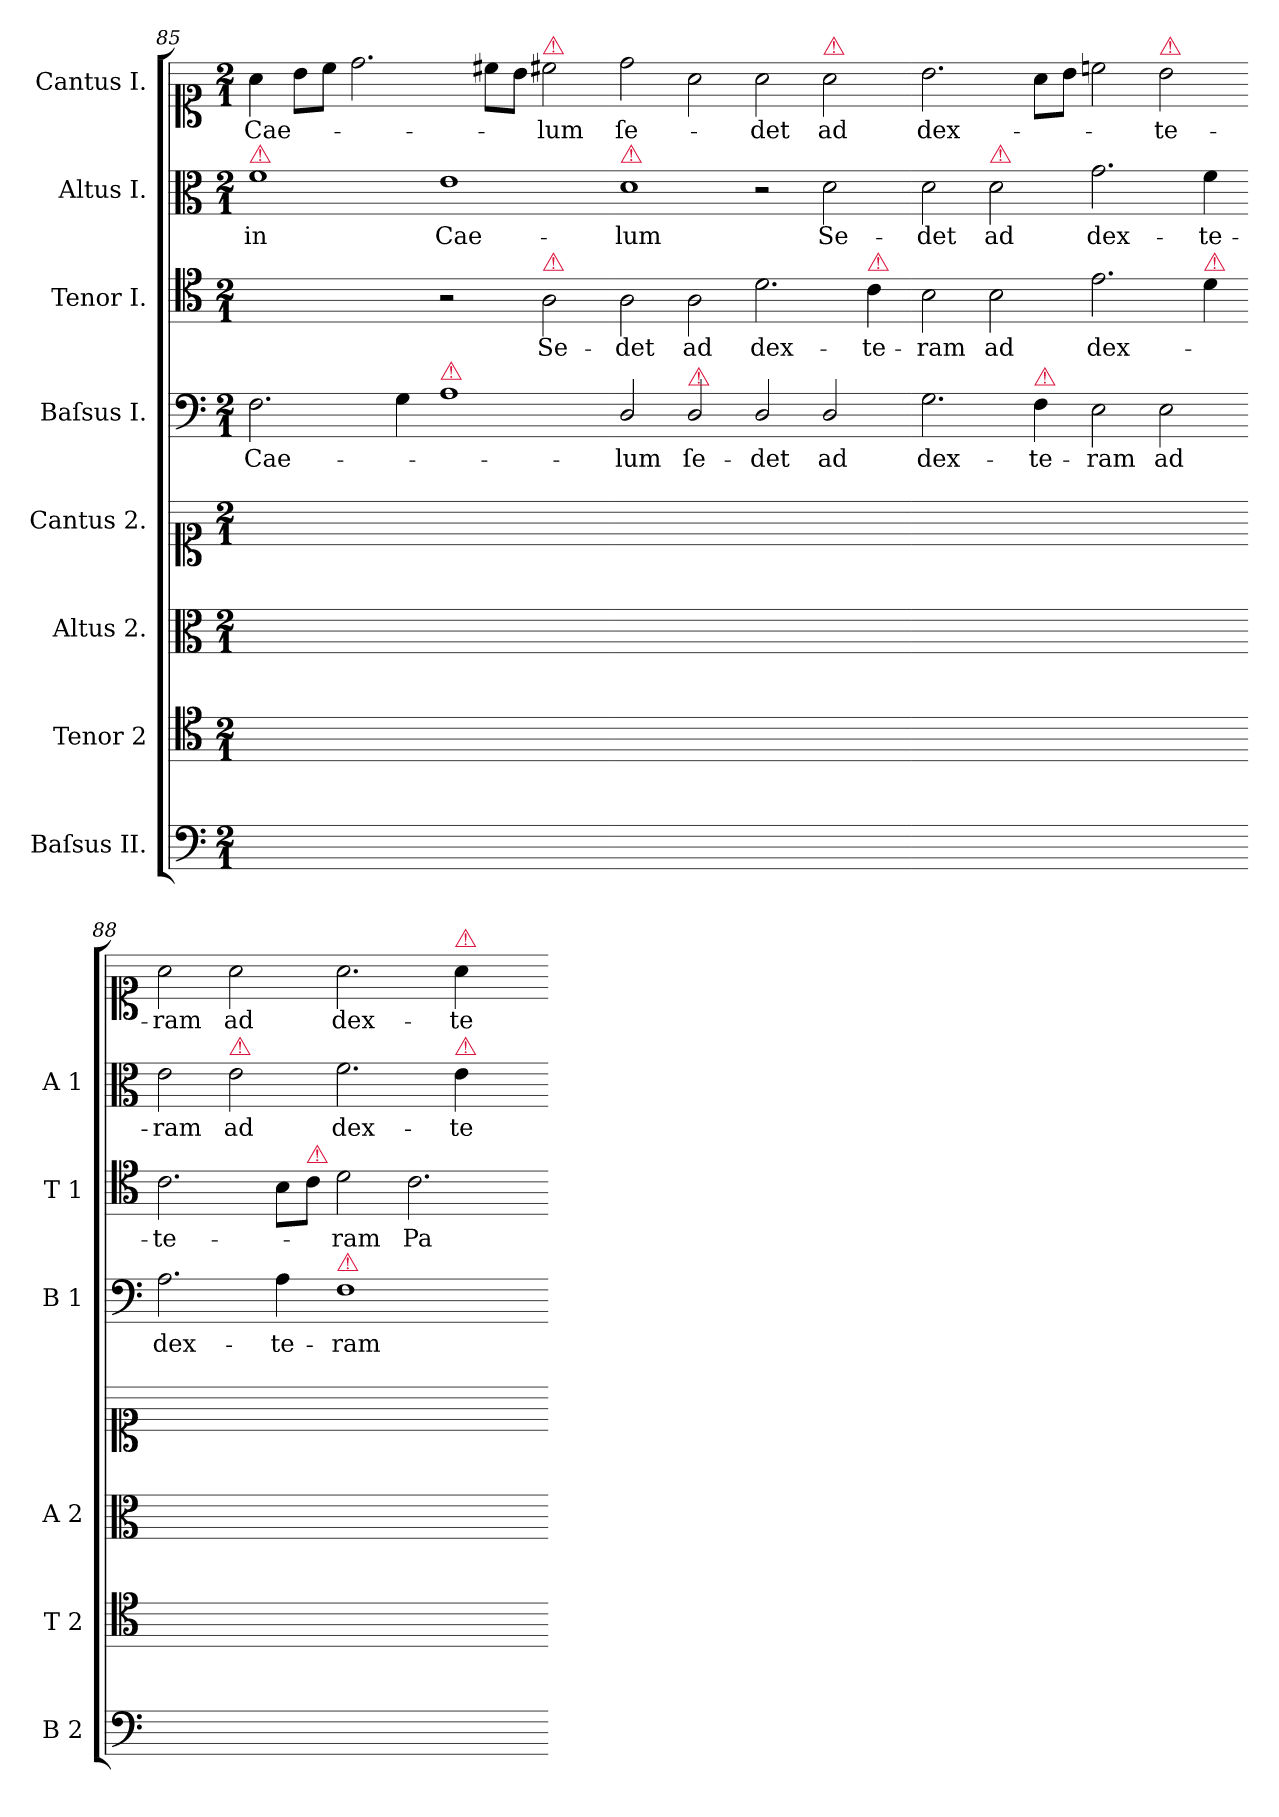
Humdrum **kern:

**kern	**kern	**kern	**kern	**kern	**text	**kern	**text	**kern	**text	**kern	**text
*part8	*part7	*part6	*part5	*part4	*part4	*part3	*part3	*part2	*part2	*part1	*part1
*staff8	*staff7	*staff6	*staff5	*staff4	*staff4	*staff3	*staff3	*staff2	*staff2	*staff1	*staff1
*I"Baſsus II.	*I"Tenor 2	*I"Altus 2.	*I"Cantus 2.	*I"Baſsus I.	*	*I"Tenor I.	*	*I"Altus I.	*	*I"Cantus I.	*
*I'B 2	*I'T 2	*I'A 2	*	*I'B 1	*	*I'T 1	*	*I'A 1	*	*	*
*clefF4	*clefC4	*clefC3	*clefC1	*clefF4	*	*clefC4	*	*clefC3	*	*clefC1	*
*k[]	*k[]	*k[]	*k[]	*k[]	*	*k[]	*	*k[]	*	*k[]	*
*a:	*a:	*a:	*a:	*a:	*	*a:	*	*a:	*	*a:	*
*M2/1	*M2/1	*M2/1	*M2/1	*M2/1	*	*M2/1	*	*M2/1	*	*M2/1	*
=85	=85	=85	=85	=85	=85	=85	=85	=85	=85	=85	=85
!	!	!	!	!	!	!	!	!LO:TX:a:color=crimson:t=⚠	!	!	!
0ryy	0ryy	0ryy	0ryy	2.F\	Cae-	1ryy	.	1f	in	4a\	Cae-
.	.	.	.	.	.	.	.	.	.	8b\L	.
.	.	.	.	.	.	.	.	.	.	8cc\J	.
.	.	.	.	.	.	.	.	.	.	2.dd\	.
.	.	.	.	4G\	.	.	.	.	.	.	.
!	!	!	!	!LO:TX:a:color=crimson:t=⚠	!	!	!	!	!	!	!
.	.	.	.	1A	.	2r	.	1e	Cae-	.	.
.	.	.	.	.	.	.	.	.	.	8cc#X\L	.
.	.	.	.	.	.	.	.	.	.	8b\J	.
!	!	!	!	!	!	!	!	!	!	!LO:TX:a:color=crimson:t=⚠	!
!	!	!	!	!	!	!LO:TX:a:color=crimson:t=⚠	!	!	!	!	!
.	.	.	.	.	.	2A\	Se-	.	.	2cc#X\	-lum
=86-	=86-	=86-	=86-	=86-	=86-	=86-	=86-	=86-	=86-	=86-	=86-
!	!	!	!	!	!	!	!	!LO:TX:a:color=crimson:t=⚠	!	!	!
0ryy	0ryy	0ryy	0ryy	2D/	-lum	2A\	-det	1d	-lum	2dd\	ſe-
!	!	!	!	!LO:TX:a:color=crimson:t=⚠	!	!	!	!	!	!	!
.	.	.	.	2D/	ſe-	2A\	ad	.	.	2a\	.
.	.	.	.	2D/	-det	2.d\	dex-	2r	.	2a\	-det
!	!	!	!	!	!	!	!	!	!	!LO:TX:a:color=crimson:t=⚠	!
.	.	.	.	2D/	ad	.	.	2d\	Se-	2a\	ad
!	!	!	!	!	!	!LO:TX:a:color=crimson:t=⚠	!	!	!	!	!
.	.	.	.	.	.	4c\	-te-	.	.	.	.
=87-	=87-	=87-	=87-	=87-	=87-	=87-	=87-	=87-	=87-	=87-	=87-
0ryy	0ryy	0ryy	0ryy	2.G\	dex-	2B\	-ram	2d\	-det	2.b\	dex-
!	!	!	!	!	!	!	!	!LO:TX:a:color=crimson:t=⚠	!	!	!
.	.	.	.	.	.	2B\	ad	2d\	ad	.	.
!	!	!	!	!LO:TX:a:color=crimson:t=⚠	!	!	!	!	!	!	!
.	.	.	.	4F\	-te-	.	.	.	.	8a\L	.
.	.	.	.	.	.	.	.	.	.	8b\J	.
.	.	.	.	2E\	-ram	2.e\	dex-	2.g\	dex-	2ccn\	.
!	!	!	!	!	!	!	!	!	!	!LO:TX:a:color=crimson:t=⚠	!
.	.	.	.	2E\	ad	.	.	.	.	2b\	-te-
!	!	!	!	!	!	!LO:TX:a:color=crimson:t=⚠	!	!	!	!	!
.	.	.	.	.	.	4d\	.	4f\	-te-	.	.
=88-	=88-	=88-	=88-	=88-	=88-	=88-	=88-	=88-	=88-	=88-	=88-
0ryy	0ryy	0ryy	0ryy	2.A\	dex-	2.c\	-te-	2e\	-ram	2a\	-ram
!	!	!	!	!	!	!	!	!LO:TX:a:color=crimson:t=⚠	!	!	!
.	.	.	.	.	.	.	.	2e\	ad	2a\	ad
.	.	.	.	4A\	-te-	8B\L	.	.	.	.	.
!	!	!	!	!	!	!LO:TX:a:color=crimson:t=⚠	!	!	!	!	!
.	.	.	.	.	.	8c\J	.	.	.	.	.
!	!	!	!	!LO:TX:a:color=crimson:t=⚠	!	!	!	!	!	!	!
.	.	.	.	1F	-ram	2d\	-ram	2.f\	dex-	2.a\	dex-
.	.	.	.	.	.	2.c\	Pa-	.	.	.	.
!	!	!	!	!	!	!	!	!	!	!LO:TX:a:color=crimson:t=⚠	!
!	!	!	!	!	!	!	!	!LO:TX:a:color=crimson:t=⚠	!	!	!
.	.	.	.	.	.	.	.	4e\	-te-	4a\	-te-
4ryy	4ryy	4ryy	4ryy	4ryy	.	.	.	4ryy	.	4ryy	.
=-	=-	=-	=-	=-	=-	=-	=-	=-	=-	=-	=-
*-	*-	*-	*-	*-	*-	*-	*-	*-	*-	*-	*-
